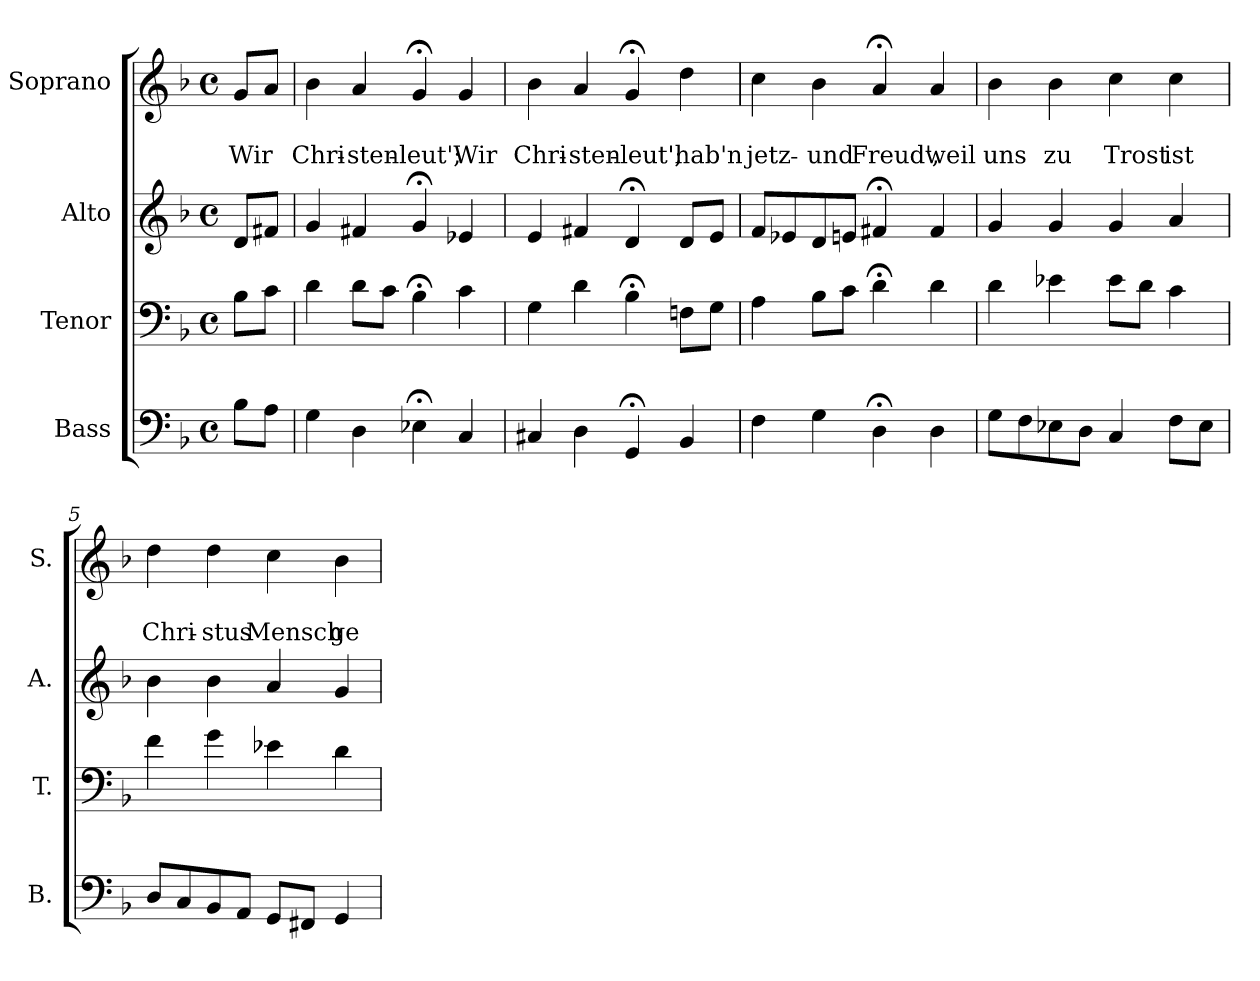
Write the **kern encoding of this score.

**kern	**kern	**kern	**kern	**text	**text
*part4	*part3	*part2	*part1	*part1	*part1
*staff4	*staff3	*staff2	*staff1	*staff1	*staff1
*I"Bass	*I"Tenor	*I"Alto	*I"Soprano	*	*
*I'B.	*I'T.	*I'A.	*I'S.	*	*
*clefF4	*clefF4	*clefG2	*clefG2	*	*
*k[b-]	*k[b-]	*k[b-]	*k[b-]	*	*
*	*	*	*d:	*	*
*M4/4	*M4/4	*M4/4	*M4/4	*	*
*met(c)	*met(c)	*met(c)	*met(c)	*	*
=	=	=	=	=	=
8B-\L	8B-\L	8d/L	8g/L	.	Wir
8A\J	8c\J	8f#X/J	8a/J	.	.
=1	=1	=1	=1	=1	=1
4G\	4d\	4g/	4b-\	.	Chri-
4D\	8d\L	4f#X/	4a/	.	-sten-
.	8c\J	.	.	.	.
4E-X;<\	4B-;<\	4g;</	4g;</	.	-leut';
4C/	4c\	4e-X/	4g/	.	Wir
=2	=2	=2	=2	=2	=2
4C#X/	4G\	4e/	4b-\	.	Chri-
4D\	4d\	4f#X/	4a/	.	-sten-
4GG;</	4B-;<\	4d;</	4g;</	.	-leut';
4BB-/	8Fn\L	8d/L	4dd\	.	hab'n
.	8G\J	8e/J	.	.	.
=3	=3	=3	=3	=3	=3
4F\	4A\	8f/L	4cc\	.	jetz-
.	.	8e-X/	.	.	.
4G\	8B-\L	8d/	4b-\	.	-und
.	8c\J	8en/J	.	.	.
4D;<\	4d;<\	4f#X;</	4a;</	.	Freud',
4D\	4d\	4f#/	4a/	.	weil
!!LO:LB:g=z
=4	=4	=4	=4	=4	=4
8G\L	4d\	4g/	4b-\	.	uns
8F\	.	.	.	.	.
8E-X\	4e-X\	4g/	4b-\	.	zu
8D\J	.	.	.	.	.
4C/	8e-\L	4g/	4cc\	.	Trost
.	8d\J	.	.	.	.
8F\L	4c\	4a/	4cc\	.	ist
8E-\J	.	.	.	.	.
=5	=5	=5	=5	=5	=5
8D/L	4f\	4b-\	4dd\	.	Chri-
8C/	.	.	.	.	.
8BB-/	4g\	4b-\	4dd\	.	-stus
8AA/J	.	.	.	.	.
8GG/L	4e-X\	4a/	4cc\	.	Mensch
8FF#X/J	.	.	.	.	.
4GG/	4d\	4g/	4b-\	.	ge-
=	=	=	=	=	=
*-	*-	*-	*-	*-	*-
